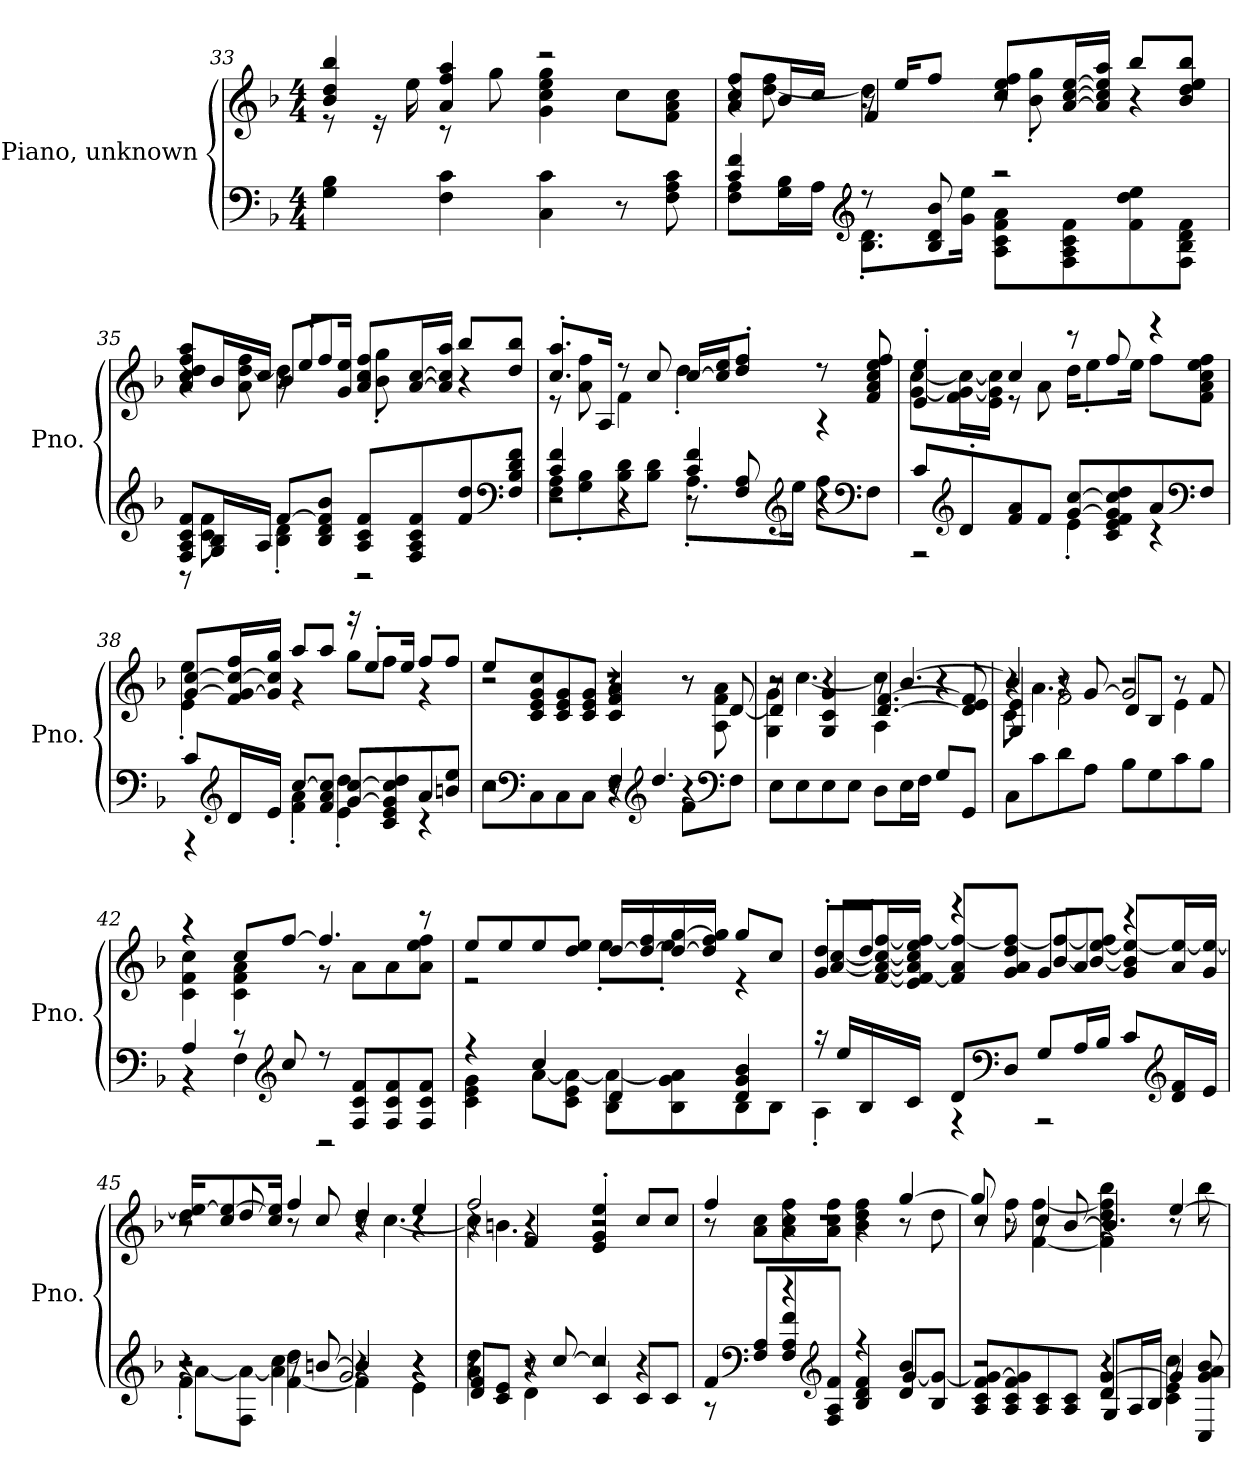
**kern	**kern
*part1	*part1
*staff2	*staff1
*I"Piano, unknown	*
*I'Pno.	*
*clefF4	*clefG2
*k[b-]	*k[b-]
*M4/4	*M4/4
=33	=33
*	*^
4G\ 4B-\	4b-/ 4dd/ 4bb-/	8r
.	.	16r
.	.	16ee\
4F\ 4c\	4a/ 4ff/ 4aa/	8r
.	.	8gg\
4C\ 4c\	2r	4g\ 4cc\ 4ee\ 4gg\
8r	.	8cc\L
8F\ 8A\ 8c\	.	8f\ 8a\ 8cc\J
=34	=34	=34
*^	*	*^
4c/ 4f/	8F\ 8A\L	8a/ 8cc/ 8ff/L	8r	4r
.	16G\ 16B-\L	16b-/L	[8dd\ 8ff\	.
.	16A\JJ	16cc/JJ	.	.
*clefG2	*	*	*	*
8r	8.B-\' 8.d\'L	16r	4dd\]	4f/
.	.	16ee/KL	.	.
8B-/ 8d/ 8b-/	.	8ff/J	.	.
.	16g\ 16ee\Jk	.	.	.
2r	8A\ 8c\ 8f\ 8a\L	8cc/ 8ee/ 8ff/L	8r	2r
.	8F\ 8A\ 8c\ 8f\	[16a/ [16cc/ [16ee/L	8b-\' 8gg\'	.
.	.	16a/] 16cc/] 16ee/] 16aa/JJ	.	.
.	8f\ 8dd\ 8ee\	8bb-/L	4r	.
.	8F\ 8B-\ 8d\ 8f\J	8b-/ 8dd/ 8ee/ 8bb-/J	.	.
!!LO:LB:g=z	!!	!!
=35	=35	=35	=35	=35
8F/ 8A/ 8c/ 8f/L	8r	8a/ 8cc/ 8dd/ 8ff/ 8aa/L	8r	4r
16G/ 16B-/L	8c\ 8f\	16b-/L	8a\ [8dd\ 8ff\	.
16A/JJ	.	16cc/JJ	.	.
[8f/L	4B-\' 4d\'	16r	4dd\]	8b-/L
.	.	8ee'/L	.	.
8B-/ 8d/ 8f/] 8b-/J	.	.	.	8ff/J
.	.	16g/ 16ee/Jk	.	.
8A/ 8c/ 8f/L	2r	8a/ 8cc/ 8ff/L	8r	2r
8F/ 8A/ 8c/ 8f/	.	[16a/ [16cc/L	8b-\' 8gg\'	.
.	.	16a/] 16cc/] 16aa/JJ	.	.
8f/ 8dd/	.	8bb-/L	4r	.
*clefF4	*	*	*	*
8F/ 8B-/ 8d/ 8f/J	.	8dd/ 8bb-/J	.	.
*	*	*	*v	*v
=36	=36	=36	=36
*	*^	*	*
4c/ 4f/	8F\ 8A\L	2r	8.cc/' 8.aa/'L	8r
.	8G\' 8B-\'	.	.	8a\ 8ff\
.	.	.	16A/Jk	.
4r	8B-\ 8d\	.	8r	4f\
.	8B-\ 8d\J	.	8cc/	.
4c/ 4f/	8.A'\L	8r	[16cc/LL	4dd'\
.	.	.	16cc/] 16ee/J	.
.	.	8F/ 8A/	8dd/' 8ff/'J	.
*clefG2	*	*	*	*
.	16ee\Jk	.	.	.
4r	8ff\L	4r	8r	4r
*clefF4	*	*	*	*
.	8F\J	.	8f/ 8a/ 8cc/ 8ee/ 8ff/	.
*	*v	*v	*	*
!!LO:LB:g=z	!!
=37	=37	=37	=37
8c/L	2r	4e/' 4ee/'	[8g\ [8cc\L
*clefG2	*	*	*
8d'/	.	.	16f\ 16g\_ 16cc\_L
.	.	.	16e\ 16g\] 16cc\]JJ
8f/ 8a/	.	4cc/	8r
8f/J	.	.	8a\
[8g/ [8cc/L	4e'\	8r	16dd\KL
.	.	.	8ee'\
8c/ 8e/ 8f/ 8g/] 8cc/] 8dd/	.	8ff/	.
.	.	.	16ee\Jk
8a/	4r	4r	8ff\L
*clefF4	*	*	*
8F/J	.	.	8f\ 8a\ 8cc\ 8ee\ 8ff\J
=38	=38	=38	=38
8c/L	4r	[8g/ [8cc/L	4e\' 4ee\'
*clefG2	*	*	*
16d/L	.	16f/ 16g/_ 16cc/_ 16ff/L	.
16e/JJ	.	16g/] 16cc/] 16gg/JJ	.
[8cc/L	4f\' 4a\'	8aa/L	4r
8f/ 8a/ 8cc/]J	.	8aa/J	.
[8g/ [8cc/L	4e\' 4dd\'	16r	8gg\L
.	.	8ee'/L	.
8c/ 8e/ 8g/] 8cc/] 8dd/	.	.	8ff\J
.	.	16ee/Jk	.
8a/	4r	8ff/L	4r
8bn/ 8ee/J	.	8ff/J	.
!!LO:PB:g=z
=39	=39	=39	=39
*	*^	*	*^
2r	8cc\L	2r	1r	8ee/L	2r
*clefF4	*	*	*	*	*
.	8C\	.	.	8c/ 8e/ 8g/ 8cc/	.
.	8C\	.	.	8c/ 8e/ 8g/	.
.	8C\J	.	.	8c/ 8e/ 8g/J	.
8r	4r	4F/	.	4c/ 4f/ 4a/	4r
*clefG2	*	*	*	*	*
4.dd/	.	.	.	.	.
.	8f\L	4r	.	8r	8r
*clefF4	*	*	*	*	*
.	8F\J	.	.	[8d/	8A\ 8f\ 8a\
*v	*v	*v	*	*	*
=40	=40	=40	=40
*	*	*	*^
8E\L	2r	8r	4d/]	4G\ 4g\
8E\	.	[4.cc\	.	.
8E\	.	.	4G/ 4c/ 4g/	4r
8E\J	.	.	.	.
8D\L	8r	4cc\]	[4.d/ [4.f/	4A\
16E\L	[4.b-/	.	.	.
16F\JJ	.	.	.	.
8G/L	.	4r	.	4r
8GG/J	.	.	8d/] 8e/ 8f/]	.
=41	=41	=41	=41	=41
8C\L	4b-/]	4r	4G/ 4e/	8c\
8c\	.	.	.	4.a\
8d\	8r	2f\	4r	.
8A\J	[8g/	.	.	.
8B-\L	2g/]	.	8d/L	2r
8G\	.	.	8B-/J	.
8c\	.	4e\	8r	.
8B-\J	.	.	8f/	.
*	*	*v	*v	*v
!!LO:LB:g=z
=42	=42	=42
*^	*	*
4A/	4r	4r	4c\ 4f\ 4cc\
8r	4F\	8cc/L	4c\ 4f\ 4a\
*clefG2	*	*	*
8cc/	.	[8ff/J	.
8r	2r	4.ff/]	8r
8F/ 8c/ 8f/L	.	.	8a\L
8F/ 8c/ 8f/	.	.	8a\
8F/ 8c/ 8f/J	.	8r	8a\ 8ee\ 8ff\J
=43	=43	=43	=43
4r	4c\ 4e\ 4g\	8ee/L	2r
.	.	8ee/	.
4cc/	[8a\L	8ee/	.
.	8c\ 8e\ 8a\_J	8dd/ 8ee/J	.
4d/	8B-\ 8a\_L	[16dd/LL	8ee'\L
.	.	16dd/_ 16ff/	.
.	8B-\ 8g\ 8a\]	16dd/_ [16gg/	8ee'\J
.	.	16dd/] 16ff/ 16gg/]JJ	.
4d/ 4g/ 4b-/	8B-\	8gg/L	4r
.	8B-\J	8cc/J	.
!!LO:LB:g=z	!!
=44	=44	=44	=44
16r	4A'\	8g/' 8dd/'L	[8a/ [8cc/L
16ee/LL	.	.	.
16B-/	.	8dd'/J	[16f/ 16a/_ 16cc/_ [16ff/L
16c/JJ	.	.	16e/ 16f/_ 16a/] 16cc/] 16ee/ 16ff/_JJ
8d/L	4r	4r	8f/] 8a/ 8ff/_L
*clefF4	*	*	*
8D/J	.	.	8g/ 8a/ 8dd/ 8ff/_J
8G/L	2r	8g/L	[8b-/ 8ff/_L
16A/L	.	8a/J	8b-/_ [8ee/ 8ff/]J
16B-/JJ	.	.	.
8c/L	.	4r	8g/ 8b-/] 8ee/_L
*clefG2	*	*	*
16d/ 16f/L	.	.	16a/ 16ee/_L
16e/JJ	.	.	16g/ 16ee/_JJ
=45	=45	=45	=45
*^	*^	*	*^
4r	4f'\	2r	[8a\L	8r	2r	16dd/ 16ee/_KL
.	.	.	.	.	.	8cc/ 8ee/_
.	.	.	8F\ 8a\_J	8dd/	.	.
.	.	.	.	.	.	16cc/ 16ee/]Jk
8r	[4f\ 4dd\	.	4a\] 4cc\	4ff/	.	8r
[8bn/	.	.	.	.	.	8cc/
4b/]	4f\]	2g/	4r	4dd/	8r	4r
.	.	.	.	.	[4.cc\	.
4r	4r	.	4e\	4r	.	4ee/
*	*	*v	*v	*	*	*
=46	=46	=46	=46	=46	=46
*	*	*	*	*	*^
4r	4a\ 4dd\	8d/ 8f/L	2ff/	4cc\]	4r	8r
.	.	8c/ 8e/J	.	.	.	4.bn\
8r	4d\	4r	.	4r	4f/	.
[8cc/	.	.	.	.	.	.
4cc/]	2r	4c/	2r	2r	4e/' 4g/' 4ee/'	2r
4r	.	8c/L	.	.	8cc/L	.
.	.	8c/J	.	.	8cc/J	.
*	*v	*v	*	*	*	*
*	*	*	*	*v	*v
!!LO:LB:g=z
=47	=47	=47	=47	=47
4f/	8r	1r	8r	4ff/
*clefF4	*	*	*	*
.	8F/ 8A/L	.	8a\ 8cc\L	.
4r	8F/ 8A/ 8f/	.	8a\ 8cc\ 8ff\	4r
*clefG2	*	*	*	*
.	8F/ 8A/ 8f/J	.	8a\ 8cc\ 8ff\J	.
4r	4B-/ 4d/ 4f/	.	4b-\ 4dd\ 4ff\	4r
4d/ 4b-/	[8g/L	.	8r	[4gg/
.	8B-/ 8g/_J	.	8dd\	.
=48	=48	=48	=48	=48
*	*^	*	*	*
2r	2r	8A/ 8c/ 8f/ 8g/_L	4cc/	8r	8gg/]
.	.	8A/ 8c/ 8f/ 8g/]	.	8ff\	8r
.	.	8A/ 8c/	4cc/	[4f\ [4ff\	8r
.	.	8A/ 8c/J	.	.	[8b-/
4d/ [4g/	4r	8G/L	4r	4f\] 4dd\ 4ff\] 4bb-\	4.b-/]
.	.	16A/L	.	.	.
.	.	16B-/JJ	.	.	.
4g/]	4c\ 4e\ 4cc\	8r	[4ee/	8r	.
.	.	8C/ 8g/ 8a/ 8b-/	.	8bb-\	8r
*v	*v	*v	*	*	*
*	*v	*v	*v
=	=
*-	*-
